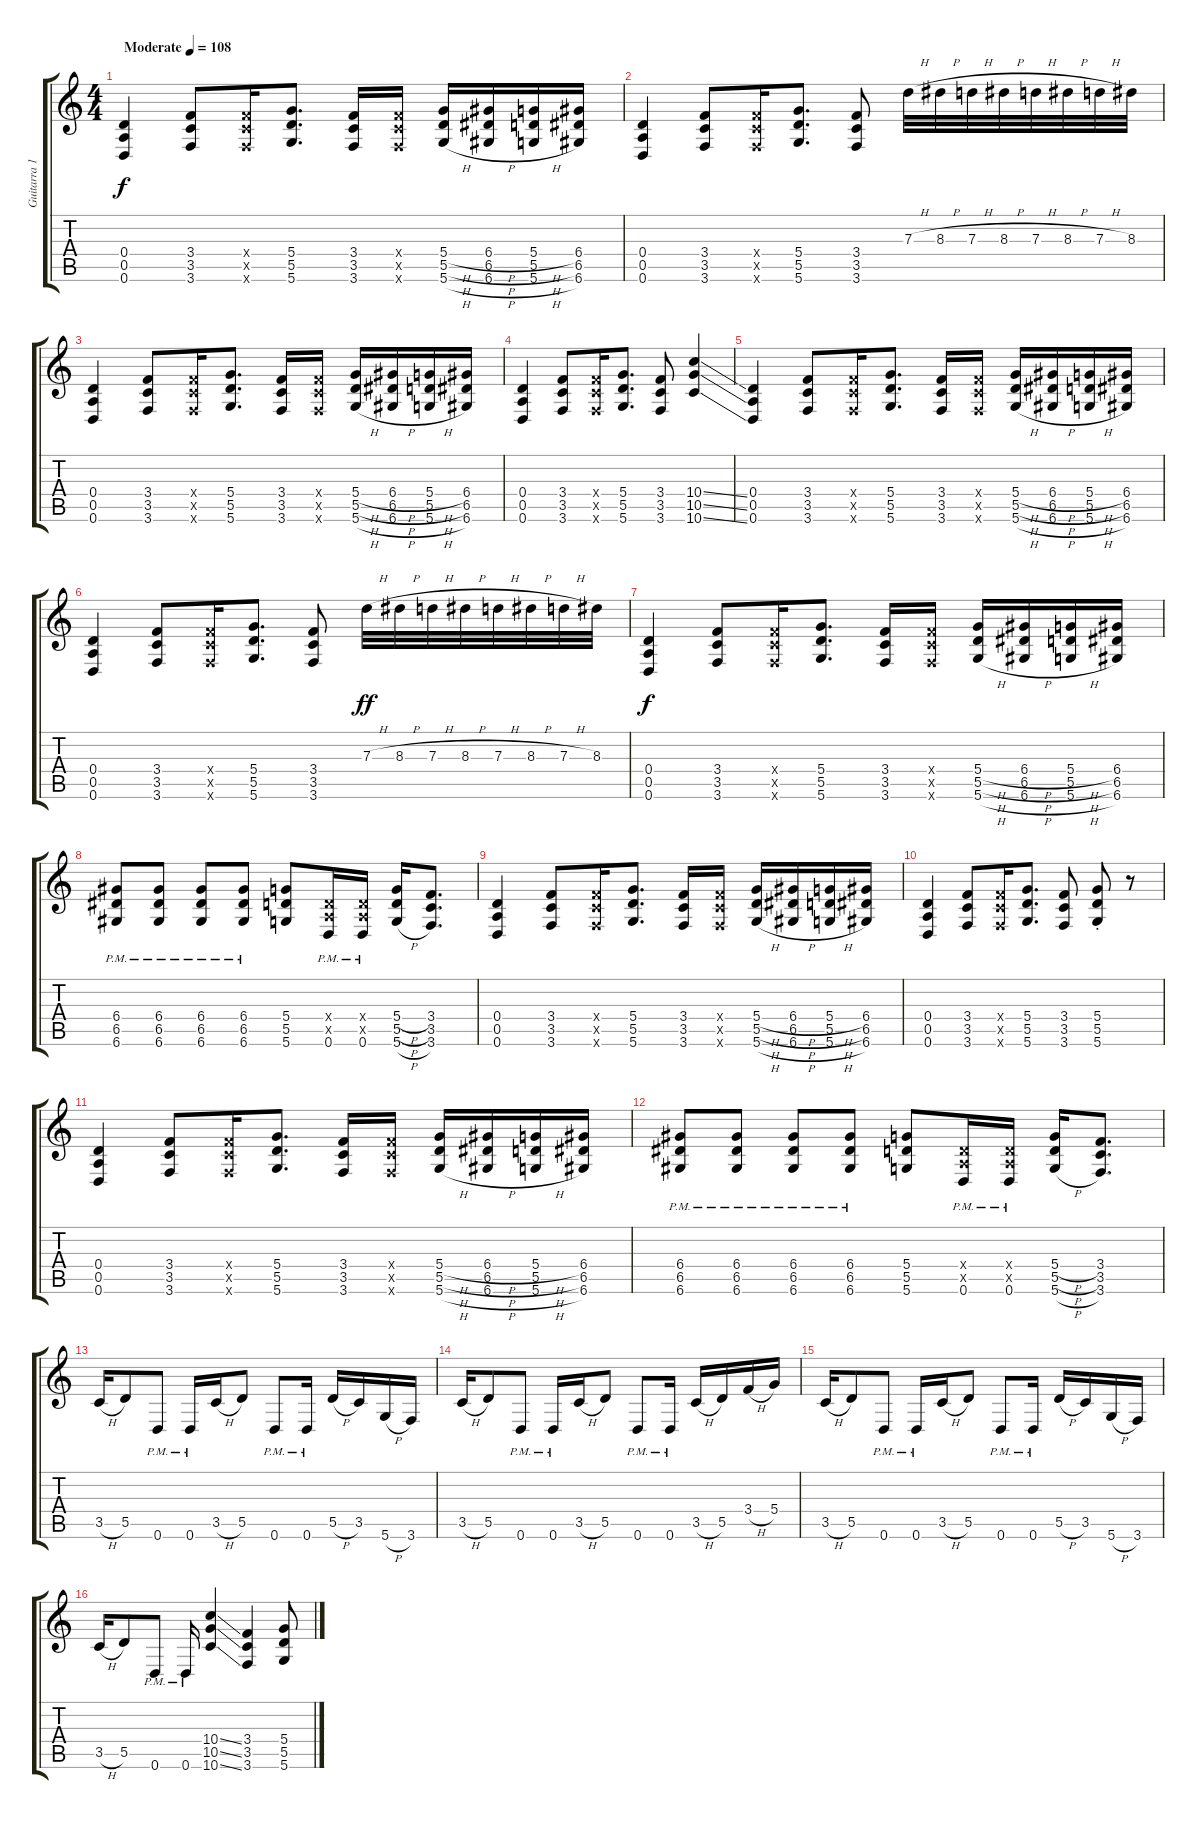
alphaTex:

\track ("Guitarra 1" "Guitarra 1") {instrument distortionguitar}
\staff {score tabs}
\tuning (E4 B3 G3 D3 A2 D2) {hide}
\ts (4 4)
\tempo (108 "Moderate")
\clef g2
\ks c
(0.4 0.5 0.6).4{dy f instrument distortionguitar} (3.4 3.5 3.6).8 (3.4{x} 3.5{x} 3.6{x}).16 (5.4 5.5 5.6).8{d} (3.4 3.5 3.6).16 (3.4{x} 3.5{x} 3.6{x}).16 (5.4{h} 5.5{h} 5.6{h}).16 (6.4{h} 6.5{h} 6.6{h}).16 (5.4{h} 5.5{h} 5.6{h}).16 (6.4 6.5 6.6).16 |
(0.4 0.5 0.6).4 (3.4 3.5 3.6).8 (3.4{x} 3.5{x} 3.6{x}).16 (5.4 5.5 5.6).8{d} (3.4 3.5 3.6).8 7.3{h}.32 8.3{h}.32 7.3{h}.32 8.3{h}.32 7.3{h}.32 8.3{h}.32 7.3{h}.32 8.3.32 |
(0.4 0.5 0.6).4 (3.4 3.5 3.6).8 (3.4{x} 3.5{x} 3.6{x}).16 (5.4 5.5 5.6).8{d} (3.4 3.5 3.6).16 (3.4{x} 3.5{x} 3.6{x}).16 (5.4{h} 5.5{h} 5.6{h}).16 (6.4{h} 6.5{h} 6.6{h}).16 (5.4{h} 5.5{h} 5.6{h}).16 (6.4 6.5 6.6).16 |
(0.4 0.5 0.6).4 (3.4 3.5 3.6).8 (3.4{x} 3.5{x} 3.6{x}).16 (5.4 5.5 5.6).8{d} (3.4 3.5 3.6).8 (10.4{ss} 10.5{ss} 10.6{ss}).4 |
(0.4 0.5 0.6).4 (3.4 3.5 3.6).8 (3.4{x} 3.5{x} 3.6{x}).16 (5.4 5.5 5.6).8{d} (3.4 3.5 3.6).16 (3.4{x} 3.5{x} 3.6{x}).16 (5.4{h} 5.5{h} 5.6{h}).16 (6.4{h} 6.5{h} 6.6{h}).16 (5.4{h} 5.5{h} 5.6{h}).16 (6.4 6.5 6.6).16 |
(0.4 0.5 0.6).4 (3.4 3.5 3.6).8 (3.4{x} 3.5{x} 3.6{x}).16 (5.4 5.5 5.6).8{d} (3.4 3.5 3.6).8 7.3{h}.32{dy ff} 8.3{h}.32 7.3{h}.32 8.3{h}.32 7.3{h}.32 8.3{h}.32 7.3{h}.32 8.3.32 |
(0.4 0.5 0.6).4{dy f} (3.4 3.5 3.6).8 (3.4{x} 3.5{x} 3.6{x}).16 (5.4 5.5 5.6).8{d} (3.4 3.5 3.6).16 (3.4{x} 3.5{x} 3.6{x}).16 (5.4{h} 5.5{h} 5.6{h}).16 (6.4{h} 6.5{h} 6.6{h}).16 (5.4{h} 5.5{h} 5.6{h}).16 (6.4 6.5 6.6).16 |
(6.4{pm} 6.5{pm} 6.6{pm}).8 (6.4{pm} 6.5{pm} 6.6{pm}).8 (6.4{pm} 6.5{pm} 6.6{pm}).8 (6.4{pm} 6.5{pm} 6.6{pm}).8 (5.4 5.5 5.6).8 (0.4{x} 0.5{x} 0.6{pm}).16 (0.4{x} 0.5{x} 0.6{pm}).16 (5.4{h} 5.5{h} 5.6{h}).16 (3.4 3.5 3.6).8{d} |
(0.4 0.5 0.6).4 (3.4 3.5 3.6).8 (3.4{x} 3.5{x} 3.6{x}).16 (5.4 5.5 5.6).8{d} (3.4 3.5 3.6).16 (3.4{x} 3.5{x} 3.6{x}).16 (5.4{h} 5.5{h} 5.6{h}).16 (6.4{h} 6.5{h} 6.6{h}).16 (5.4{h} 5.5{h} 5.6{h}).16 (6.4 6.5 6.6).16 |
(0.4 0.5 0.6).4 (3.4 3.5 3.6).8 (3.4{x} 3.5{x} 3.6{x}).16 (5.4 5.5 5.6).8{d} (3.4 3.5 3.6).8 (5.4{st} 5.5{st} 5.6{st}).8 r.8 |
(0.4 0.5 0.6).4 (3.4 3.5 3.6).8 (3.4{x} 3.5{x} 3.6{x}).16 (5.4 5.5 5.6).8{d} (3.4 3.5 3.6).16 (3.4{x} 3.5{x} 3.6{x}).16 (5.4{h} 5.5{h} 5.6{h}).16 (6.4{h} 6.5{h} 6.6{h}).16 (5.4{h} 5.5{h} 5.6{h}).16 (6.4 6.5 6.6).16 |
(6.4{pm} 6.5{pm} 6.6{pm}).8 (6.4{pm} 6.5{pm} 6.6{pm}).8 (6.4{pm} 6.5{pm} 6.6{pm}).8 (6.4{pm} 6.5{pm} 6.6{pm}).8 (5.4 5.5 5.6).8 (0.4{x} 0.5{x} 0.6{pm}).16 (0.4{x} 0.5{x} 0.6{pm}).16 (5.4{h} 5.5{h} 5.6{h}).16 (3.4 3.5 3.6).8{d} |
3.5{h}.16 5.5.8 0.6{pm}.8 0.6{pm}.16 3.5{h}.16 5.5.8 0.6{pm}.8 0.6{pm}.16 5.5{h}.16 3.5.16 5.6{h}.16 3.6.16 |
3.5{h}.16 5.5.8 0.6{pm}.8 0.6{pm}.16 3.5{h}.16 5.5.8 0.6{pm}.8 0.6{pm}.16 3.5{h}.16 5.5.16 3.4{h}.16 5.4.16 |
3.5{h}.16 5.5.8 0.6{pm}.8 0.6{pm}.16 3.5{h}.16 5.5.8 0.6{pm}.8 0.6{pm}.16 5.5{h}.16 3.5.16 5.6{h}.16 3.6.16 |
3.5{h}.16 5.5.8 0.6{pm}.8 0.6{pm}.16 (10.4{ss} 10.5{ss} 10.6{ss}).4 (3.4 3.5 3.6).4 (5.4 5.5 5.6).8
